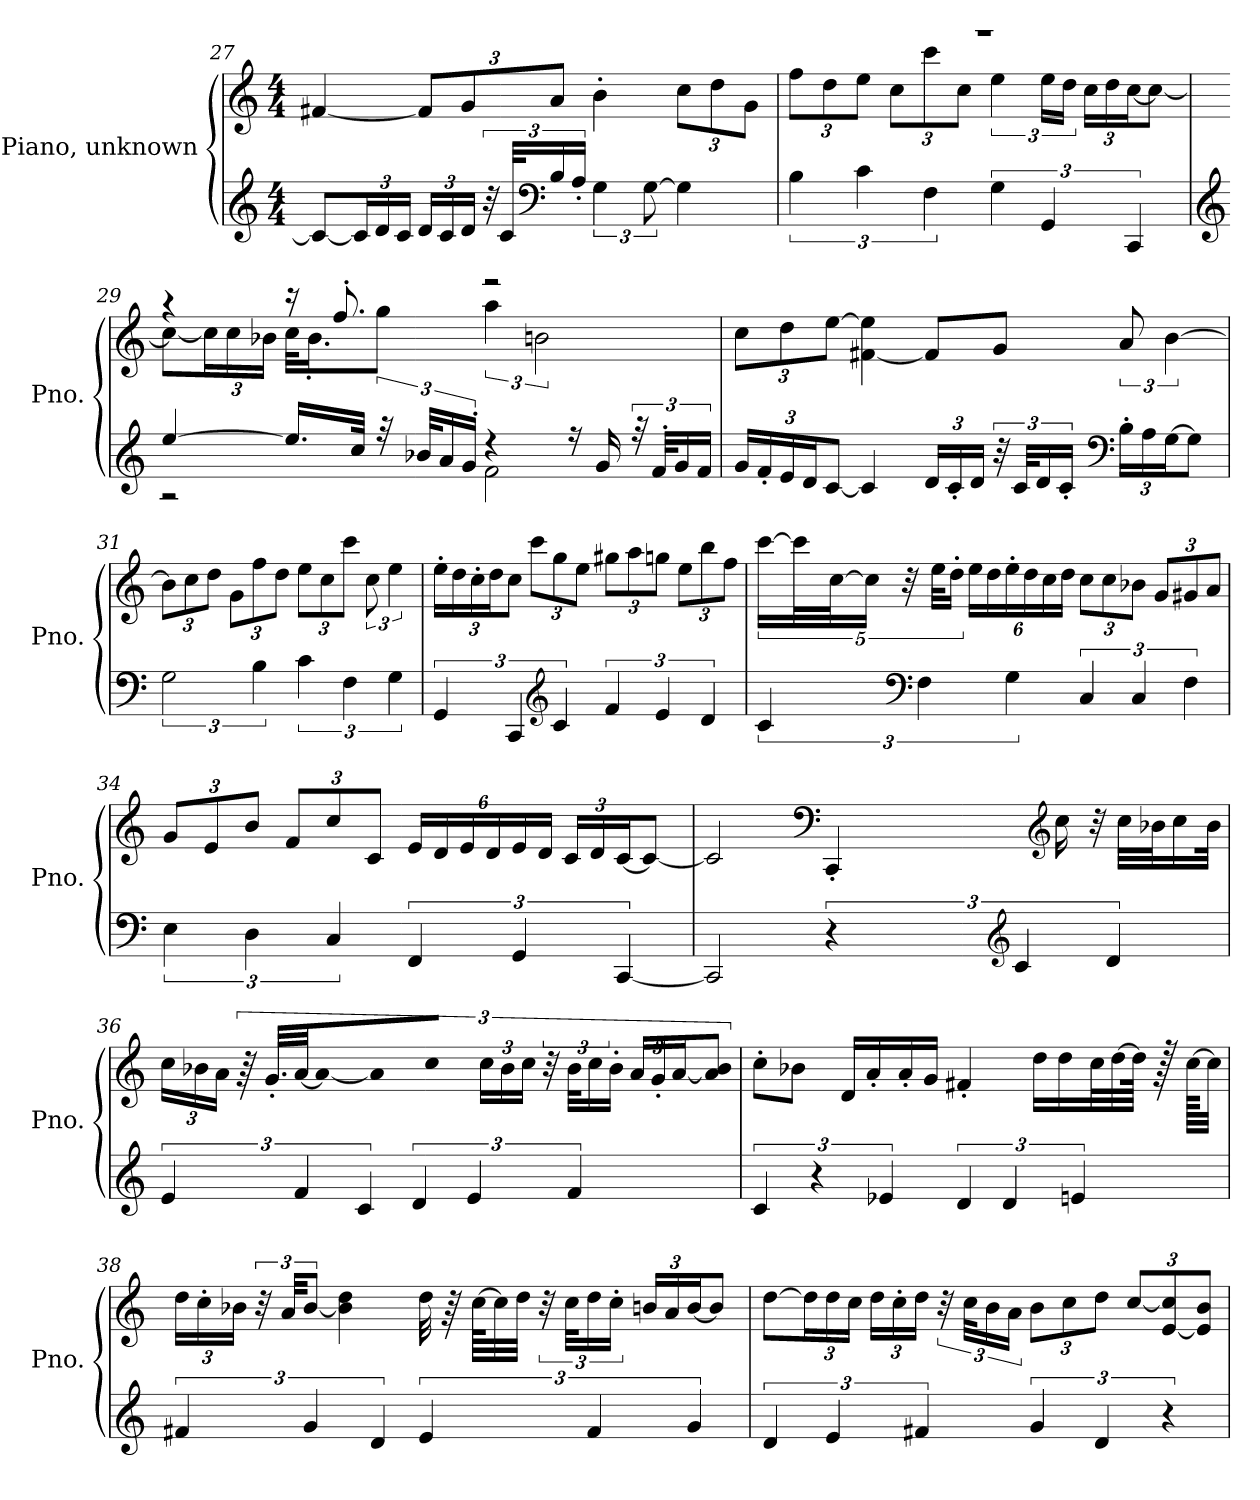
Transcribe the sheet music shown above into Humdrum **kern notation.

**kern	**kern
*part1	*part1
*staff2	*staff1
*I"Piano, unknown	*
*I'Pno.	*
!!LO:LB:g=z
*clefG2	*clefG2
*k[]	*k[]
*M4/4	*M4/4
=27	=27
8c/L_	[4f#X/
*Xbrackettup	*
24c/L]	.
24d/	.
24c/JJ	.
*	*Xbrackettup
24d/LL	12f#/L]
24c/	.
24d/JJ	12g/
*brackettup	*
48r	.
48c/KLL	.
*clefF4	*
24B/	12a/J
24A'/JJ	.
6G\	4b'\
[12G\	.
4G\]	12cc\L
.	12dd\
.	12g\J
=28	=28
*	*^
6B\	1r	12ff\L
.	.	12dd\
6c\	.	12ee\J
.	.	12cc\L
6F\	.	12ccc\
.	.	12cc\J
*	*	*brackettup
6G\	.	6ee\
6GG/	.	24ee\LL
.	.	24dd\JJ
*	*	*Xbrackettup
.	.	24cc\LL
.	.	24dd\
6CC/	.	[24cc\J
.	.	8cc\J_
!!LO:PB:g=z	!!
=29	=29	=29
*clefG2	*	*
*^	*	*
[4ee/	2r	4r	8cc\L_
.	.	.	24cc\L]
.	.	.	24cc\
.	.	.	24b-X\JJ
16.ee/LL]	.	16r	32cc\KLL
.	.	.	16.b-'\J
.	.	8.ff'/	.
32cc/JJk	.	.	.
48r	.	.	8gg\J
48b-X/KLL	.	.	.
24a/	.	.	.
24g'/JJ	.	.	.
*	*	*	*brackettup
4r	2f\	2r	6aa\
.	.	.	3bn\
16r	.	.	.
16g/	.	.	.
48r	.	.	.
48f'/KLL	.	.	.
24g/	.	.	.
24f/JJ	.	.	.
*v	*v	*	*
*	*v	*v
=30	=30
*Xbrackettup	*Xbrackettup
24g/LL	12cc\L
24f'/	.
24e/	12dd\
24d/J	.
[12c/J	[12ee\J
4c/]	[4f#X\ 4ee\]
24d/LL	8f#/L]
24c'/	.
24d/JJ	.
*brackettup	*
48r	8g/J
48c/KLL	.
24d/	.
24c'/JJ	.
*clefF4	*
*Xbrackettup	*brackettup
24B'\LL	12a/
24A\	.
[24G\J	[6b\
8G\J]	.
!!LO:LB:g=z
=31	=31
*brackettup	*Xbrackettup
3G\	12b\L]
.	12cc\
.	12dd\J
.	12g\L
6B\	12ff\
.	12dd\J
6c\	12ee\L
.	12cc\
6F\	12ccc\J
*	*brackettup
.	12cc\
6G\	6ee\
=32	=32
*	*Xbrackettup
6GG/	24ee'\LL
.	24dd\
.	24cc'\
.	24dd\J
6CC/	12cc\J
.	12ccc\L
*clefG2	*
6c/	12gg\
.	12ee\J
6f/	12gg#X\L
.	12aa\
6e/	12ggn\J
.	12ee\L
6d/	12bb\
.	12ff\J
!!LO:LB:g=z
=33	=33
*	*brackettup
6c/	[20ccc\LL
.	40ccc\L]
.	[40cc\J
.	20cc\JJ]
.	40r
*clefF4	*
6F\	.
.	40ee\KLL
.	20dd'\JJ
*	*Xbrackettup
.	24ee\LL
.	24dd\
6G\	24ee'\
.	24dd\
.	24cc\
.	24dd\JJ
6C/	12cc\L
.	12cc\
6C/	12b-X\J
.	12g/L
6F\	12g#X/
.	12a/J
=34	=34
6E\	12g/L
.	12e/
6D\	12b/J
.	12f/L
6C/	12cc/
.	12c/J
6FF/	24e/LL
.	24d/
.	24e/
.	24d/
6GG/	24e/
.	24d/JJ
.	24c/LL
.	24d/
[6CC/	[24c/J
.	8c/J_
!!LO:LB:g=z
=35	=35
2CC/]	2c/]
*	*clefF4
6r	4CC'/
*clefG2	*
6c/	.
*	*clefG2
.	16cc\
.	32r
6d/	.
.	32cc\LLL
.	32b-X\J
.	16cc\
.	32b-\JJk
=36	=36
6e/	24cc\LL
.	24b-X\
.	24a\JJ
*	*brackettup
.	96r
.	48.g'/LLL
6f/	[48a/J
.	16a/J_
.	8a/]
6c/	.
.	8cc/J
*	*Xbrackettup
6d/	24cc\LL
.	24b-\
.	24cc\JJ
*	*brackettup
.	48r
.	48b-\KLL
6e/	24cc\
.	24b-'\JJ
*	*Xbrackettup
.	24a/LL
.	24g'/
6f/	[24a/J
.	8a/] 8b-/J
!!LO:LB:g=z
=37	=37
6c/	8cc'\L
.	8b-X\J
6r	.
.	16d/LL
.	16a'/
6e-X/	.
.	16a'/
.	16g/JJ
6d/	4f#X'/
6d/	.
.	16dd\LL
.	16dd\
6en/	.
.	32cc\L
.	[32dd\
.	64dd\JJJk]
.	128r
.	[128cc\KKLLL
.	32cc\JJJ]
=38	=38
6f#X/	24dd\LL
.	24cc'\
.	24b-X\JJ
*	*brackettup
.	48r
.	48a/KKL
6g/	[12b-/J
.	4b-\] 4dd\
6d/	.
6e/	32dd\
.	64r
.	[64cc\KLLL
.	32cc\]
.	32dd\JJJ
.	48r
.	48cc\KLL
6f#/	24dd\
.	24cc'\JJ
*	*Xbrackettup
.	24bn/LL
.	24a/
6g/	[24b/J
.	8b/J]
!!LO:LB:g=z
=39	=39
6d/	[8dd\L
.	24dd\L]
6e/	24dd\
.	24cc\JJ
.	24dd\LL
.	24cc'\
6f#X/	24dd\JJ
*	*brackettup
.	48r
.	48cc\KLL
.	24b\
.	24a\JJ
*	*Xbrackettup
6g/	12b\L
.	12cc\
6d/	12dd\J
.	[12cc/L
6r	[12e/ 12cc/]
.	12e/] 12b/J
=	=
*-	*-
